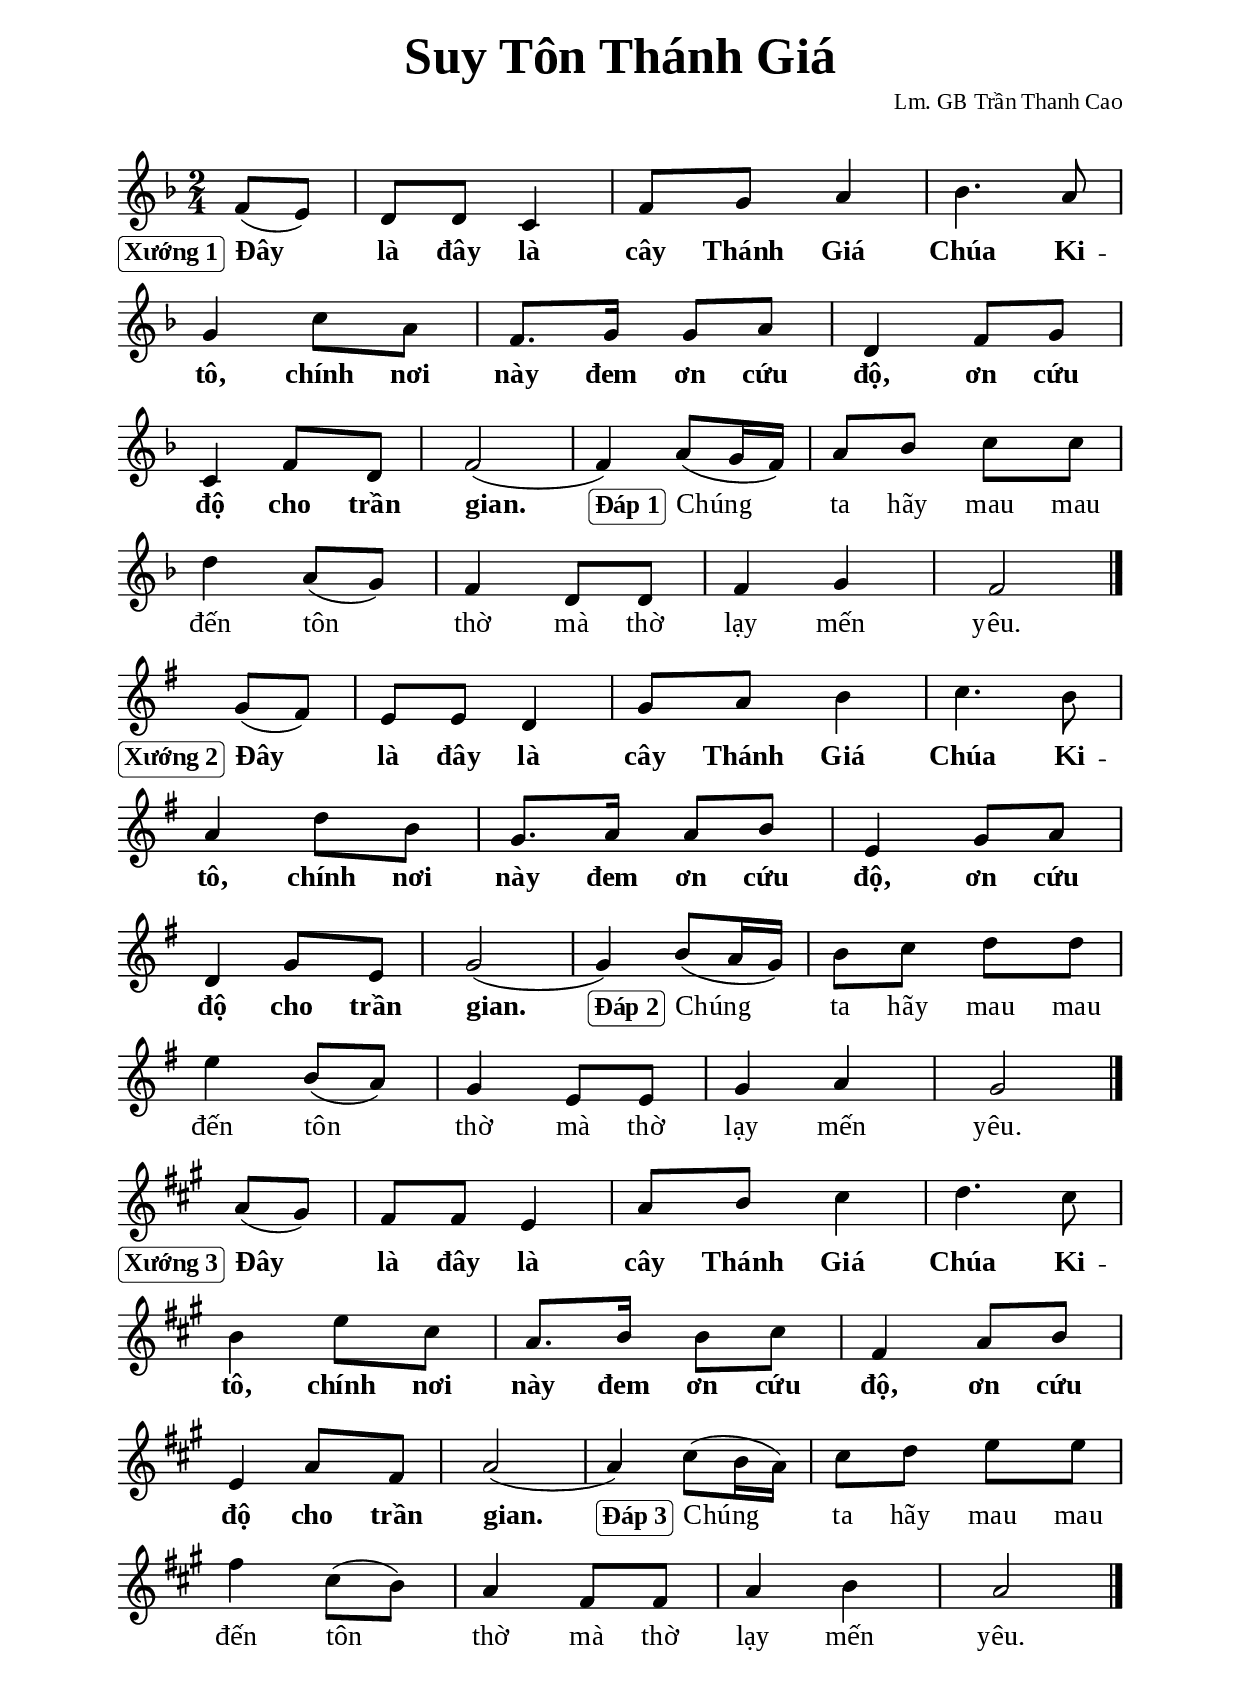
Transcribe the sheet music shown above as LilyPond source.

% Cài đặt chung
\version "2.22.1"
\include "english.ly"

\header {
  title = \markup { \fontsize #3 "Suy Tôn Thánh Giá" }
  poet = " "
  composer = "Lm. GB Trần Thanh Cao"
  arranger = " "
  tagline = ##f
}

% Nhạc phiên khúc
nhacPhienKhuc = \relative c' {
  \set Staff.printKeyCancellation = ##f
  \set Staff.explicitKeySignatureVisibility = #begin-of-line-visible
  
  \key f \major \time 2/4
  \partial 4 f8( e) |
  d d c4 |
  f8 g a4 |
  bf4. a8 |
  g4 c8 a |
  f8. g16 g8 a |
  d,4 f8 g |
  c,4 f8 d |
  f2( |
  f4) a8( g16 f) |
  a8 bf c c |
  d4 a8( g) |
  f4 d8 d |
  f4 g |
  f2 \bar "|." \break
  
  \key g \major
  \partial 4 g8( fs) |
  e e d4 |
  g8 a b4 |
  c4. b8 |
  a4 d8 b |
  g8. a16 a8 b |
  e,4 g8 a |
  d,4 g8 e |
  g2( |
  g4) b8( a16 g) |
  b8 c d d |
  e4 b8( a) |
  g4 e8 e |
  g4 a |
  g2 \bar "|." \break
  
  \key a \major
  \partial 4 a8( gs) |
  fs fs e4 |
  a8 b cs4 |
  d4. cs8 |
  b4 e8 cs |
  a8. b16 b8 cs |
  fs,4 a8 b |
  e,4 a8 fs |
  a2( |
  a4) cs8( b16 a) |
  cs8 d e e |
  fs4 cs8( b) |
  a4 fs8 fs |
  a4 b |
  a2 \bar "|."
}

% Lời phiên khúc
loiPhienKhuc = \lyricmode {
  \override Lyrics.LyricText.font-series = #'bold
  \set stanza = \markup { \rounded-box { \large "Xướng 1" } }
  Đây là đây là cây Thánh Giá Chúa Ki -- tô,
  chính nơi này đem ơn cứu độ,
  ơn cứu độ cho trần gian.
  \override Lyrics.LyricText.font-series = #'normal
  \set stanza = \markup { \rounded-box { \large "Đáp 1" } }
  Chúng ta hãy mau mau đến tôn thờ mà thờ lạy mến yêu.
  
  \override Lyrics.LyricText.font-series = #'bold
  \set stanza = \markup { \rounded-box { \large "Xướng 2" } }
  Đây là đây là cây Thánh Giá Chúa Ki -- tô,
  chính nơi này đem ơn cứu độ,
  ơn cứu độ cho trần gian.
  \override Lyrics.LyricText.font-series = #'normal
  \set stanza = \markup { \rounded-box { \large "Đáp 2" } }
  Chúng ta hãy mau mau đến tôn thờ mà thờ lạy mến yêu.
  
  \override Lyrics.LyricText.font-series = #'bold
  \set stanza = \markup { \rounded-box { \large "Xướng 3" } }
  Đây là đây là cây Thánh Giá Chúa Ki -- tô,
  chính nơi này đem ơn cứu độ,
  ơn cứu độ cho trần gian.
  \override Lyrics.LyricText.font-series = #'normal
  \set stanza = \markup { \rounded-box { \large "Đáp 3" } }
  Chúng ta hãy mau mau đến tôn thờ mà thờ lạy mến yêu.
}

% Dàn trang
\paper {
  #(set-paper-size "a4")
  top-margin = 10\mm
  bottom-margin = 10\mm
  left-margin = 20\mm
  right-margin = 20\mm
  indent = #0
  #(define fonts
    (make-pango-font-tree
      "Liberation Serif"
      "Liberation Serif"
      "Liberation Serif"
      (/ 20 20)))
  page-count = #1
}

\score {
  \new ChoirStaff <<
    \new Staff = phienKhuc \with {
        \magnifyStaff #(magstep +0.5)
      }
      <<
      \new Voice = beSop \nhacPhienKhuc
    >>
    \new Lyrics \lyricsto beSop \loiPhienKhuc
  >>
  \layout {
    \override Lyrics.LyricText.font-size = #+2
    \override Lyrics.LyricSpace.minimum-distance = #3.5
    \override Score.BarNumber.break-visibility = ##(#f #f #f)
    \override Score.SpacingSpanner.uniform-stretching = ##t
  } 
}
